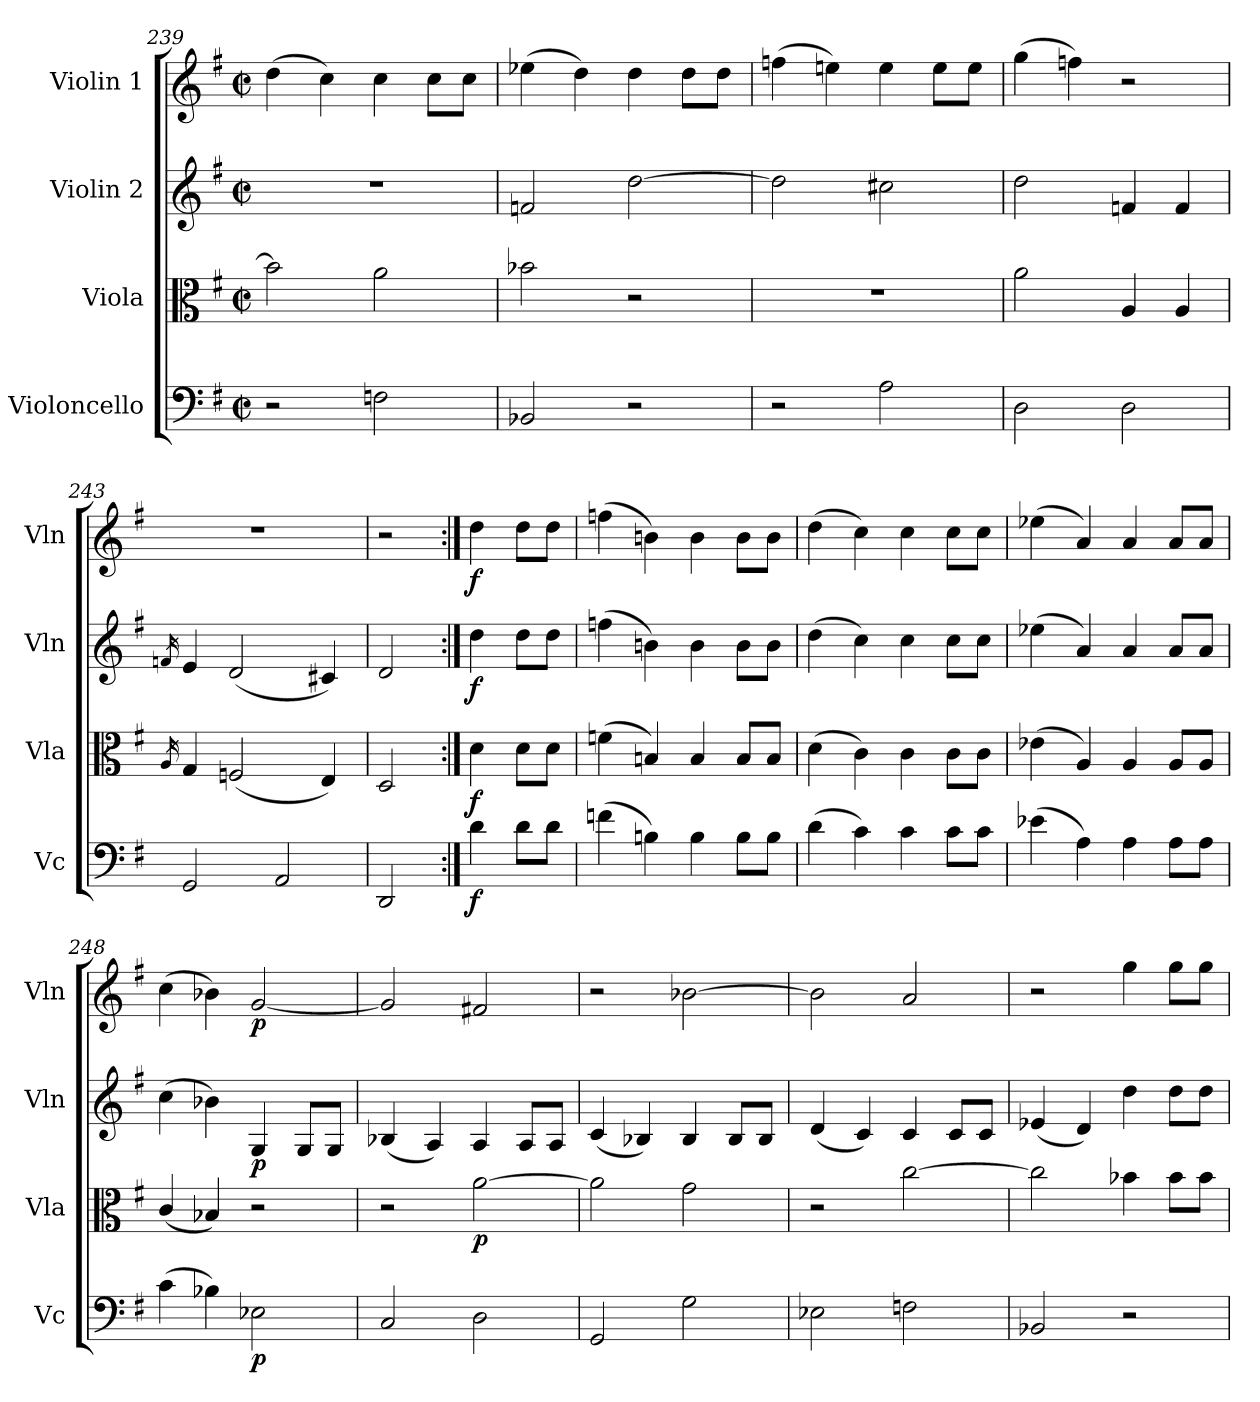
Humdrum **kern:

**kern	**dynam	**kern	**dynam	**kern	**dynam	**kern	**dynam
*part4	*part4	*part3	*part3	*part2	*part2	*part1	*part1
*staff4	*staff4	*staff3	*staff3	*staff2	*staff2	*staff1	*staff1
*I"Violoncello	*	*I"Viola	*	*I"Violin 2	*	*I"Violin 1	*
*I'Vc	*	*I'Vla	*	*I'Vln	*	*I'Vln	*
*clefF4	*	*clefC3	*	*clefG2	*	*clefG2	*
*k[f#]	*	*k[f#]	*	*k[f#]	*	*k[f#]	*
*M2/2	*	*M2/2	*	*M2/2	*	*M2/2	*
*met(c|)	*	*met(c|)	*	*met(c|)	*	*met(c|)	*
=239	=239	=239	=239	=239	=239	=239	=239
2r	.	2b-\]	.	1r	.	(>4dd\	.
.	.	.	.	.	.	4cc\)	.
2Fn\	.	2a\	.	.	.	4cc\	.
.	.	.	.	.	.	8cc\L	.
.	.	.	.	.	.	8cc\J	.
=240	=240	=240	=240	=240	=240	=240	=240
2BB-X/	.	2b-X\	.	2fn/	.	(>4ee-X\	.
.	.	.	.	.	.	4dd\)	.
2r	.	2r	.	[2dd\	.	4dd\	.
.	.	.	.	.	.	8dd\L	.
.	.	.	.	.	.	8dd\J	.
=241	=241	=241	=241	=241	=241	=241	=241
2r	.	1r	.	2dd\]	.	(>4ffn\	.
.	.	.	.	.	.	4een\)	.
2A\	.	.	.	2cc#X\	.	4ee\	.
.	.	.	.	.	.	8ee\L	.
.	.	.	.	.	.	8ee\J	.
!!LO:LB:g=z
=242	=242	=242	=242	=242	=242	=242	=242
2D\	.	2a\	.	2dd\	.	(>4gg\	.
.	.	.	.	.	.	4ffn\)	.
2D\	.	4A/	.	4fn/	.	2r	.
.	.	4A/	.	4f/	.	.	.
=243	=243	=243	=243	=243	=243	=243	=243
.	.	16qA/	.	16qfn/	.	.	.
2GG/	.	4G/	.	4e/	.	1r	.
.	.	(<2Fn/	.	(<2d/	.	.	.
2AA/	.	.	.	.	.	.	.
.	.	4E/)	.	4c#X/)	.	.	.
=244	=244	=244	=244	=244	=244	=244	=244
2DD/	.	2D/	.	2d/	.	2r	.
=244X3:|!	=244X3:|!	=244X3:|!	=244X3:|!	=244X3:|!	=244X3:|!	=244X3:|!	=244X3:|!
!	!LO:DY:b	!	!LO:DY:b	!	!LO:DY:b	!	!LO:DY:b
4d\	f	4d\	f	4dd\	f	4dd\	f
8d\L	.	8d\L	.	8dd\L	.	8dd\L	.
8d\J	.	8d\J	.	8dd\J	.	8dd\J	.
=245	=245	=245	=245	=245	=245	=245	=245
(>4fn\	.	(>4fn\	.	(>4ffn\	.	(>4ffn\	.
4Bn\)	.	4Bn/)	.	4bn\)	.	4bn\)	.
4B\	.	4B/	.	4b\	.	4b\	.
8B\L	.	8B/L	.	8b\L	.	8b\L	.
8B\J	.	8B/J	.	8b\J	.	8b\J	.
=246	=246	=246	=246	=246	=246	=246	=246
(>4d\	.	(>4d\	.	(>4dd\	.	(>4dd\	.
4c\)	.	4c\)	.	4cc\)	.	4cc\)	.
4c\	.	4c\	.	4cc\	.	4cc\	.
8c\L	.	8c\L	.	8cc\L	.	8cc\L	.
8c\J	.	8c\J	.	8cc\J	.	8cc\J	.
=247	=247	=247	=247	=247	=247	=247	=247
(>4e-X\	.	(>4e-X\	.	(>4ee-X\	.	(>4ee-X\	.
4A\)	.	4A/)	.	4a/)	.	4a/)	.
4A\	.	4A/	.	4a/	.	4a/	.
8A\L	.	8A/L	.	8a/L	.	8a/L	.
8A\J	.	8A/J	.	8a/J	.	8a/J	.
!!LO:LB:g=z
=248	=248	=248	=248	=248	=248	=248	=248
(>4c\	.	(<4c/	.	(>4cc\	.	(>4cc\	.
4B-X\)	.	4B-X/)	.	4b-X\)	.	4b-X\)	.
!	!LO:DY:b	!	!	!	!LO:DY:b	!	!LO:DY:b
2E-X\	p	2r	.	4G/	p	[2g/	p
.	.	.	.	8G/L	.	.	.
.	.	.	.	8G/J	.	.	.
=249	=249	=249	=249	=249	=249	=249	=249
2C/	.	2r	.	(<4B-X/	.	2g/]	.
.	.	.	.	4A/)	.	.	.
!	!	!	!LO:DY:b	!	!	!	!
2D\	.	[2a\	p	4A/	.	2f#X/	.
.	.	.	.	8A/L	.	.	.
.	.	.	.	8A/J	.	.	.
=250	=250	=250	=250	=250	=250	=250	=250
2GG/	.	2a\]	.	(<4c/	.	2r	.
.	.	.	.	4B-X/)	.	.	.
2G\	.	2g\	.	4B-/	.	[2b-X\	.
.	.	.	.	8B-/L	.	.	.
.	.	.	.	8B-/J	.	.	.
=251	=251	=251	=251	=251	=251	=251	=251
2E-X\	.	2r	.	(<4d/	.	2b-\]	.
.	.	.	.	4c/)	.	.	.
2Fn\	.	[2cc\	.	4c/	.	2a/	.
.	.	.	.	8c/L	.	.	.
.	.	.	.	8c/J	.	.	.
=252	=252	=252	=252	=252	=252	=252	=252
2BB-X/	.	2cc\]	.	(<4e-X/	.	2r	.
.	.	.	.	4d/)	.	.	.
2r	.	4b-X\	.	4dd\	.	4gg\	.
.	.	8b-\L	.	8dd\L	.	8gg\L	.
.	.	8b-\J	.	8dd\J	.	8gg\J	.
=	=	=	=	=	=	=	=
*-	*-	*-	*-	*-	*-	*-	*-
